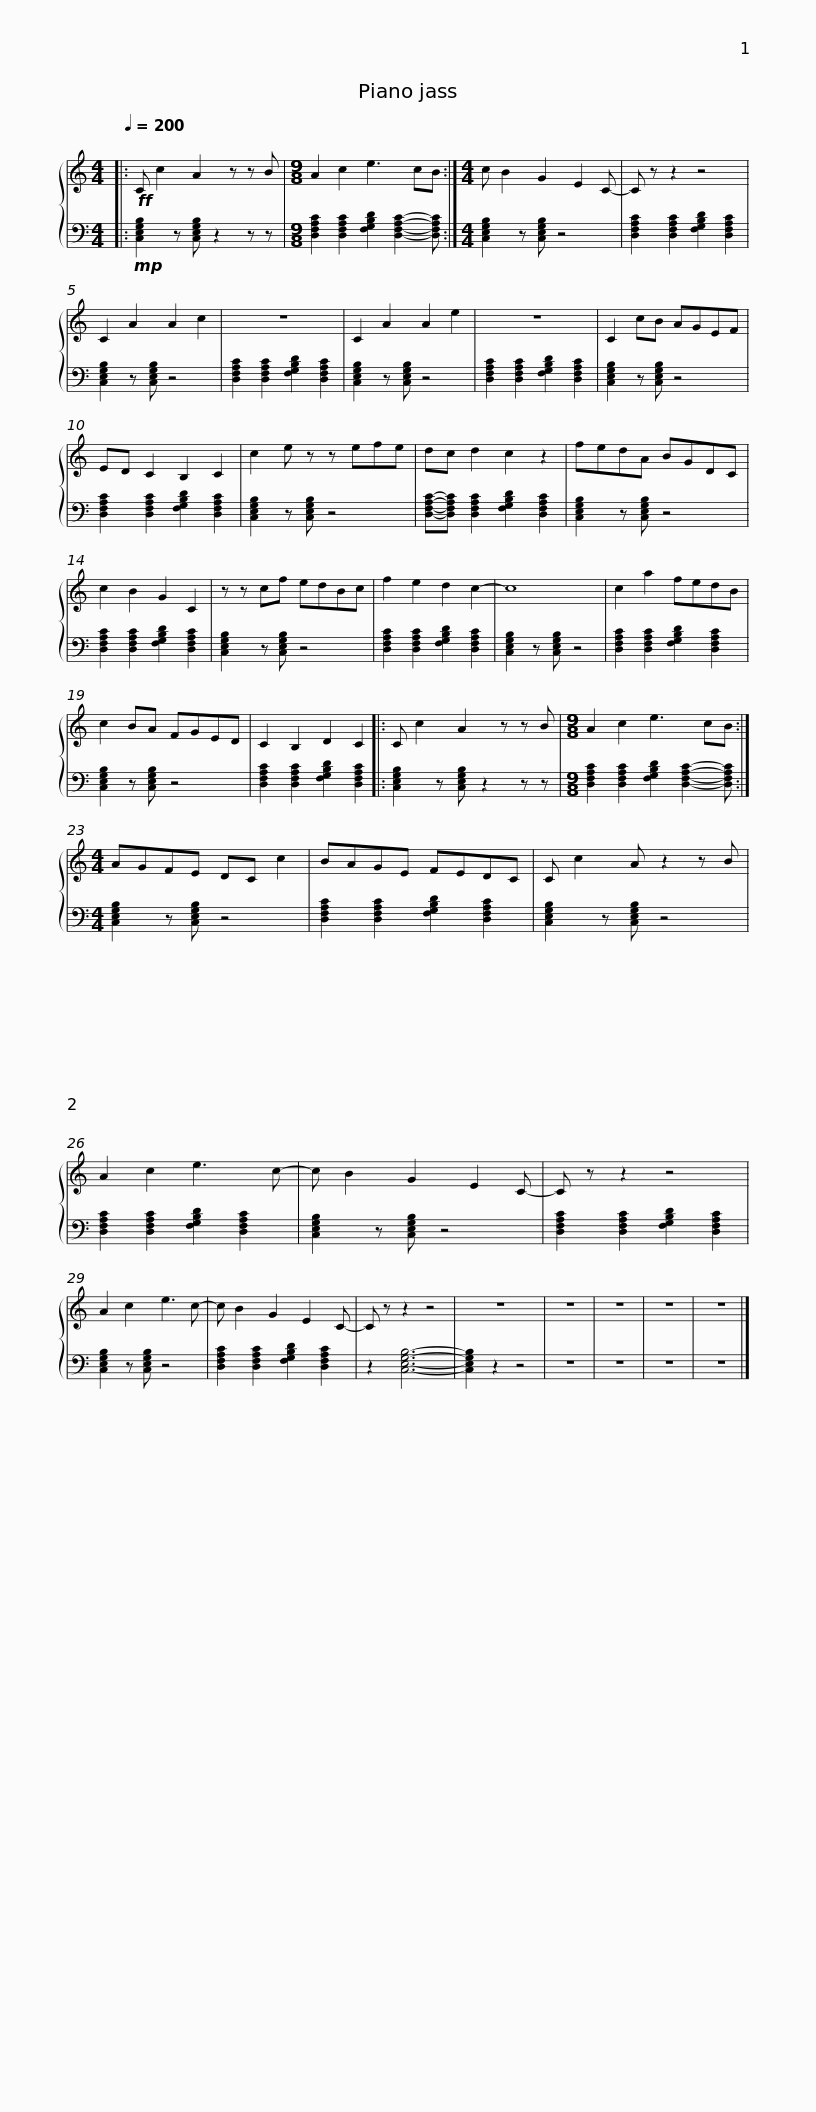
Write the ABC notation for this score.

X:1
%%score { 1 | 2 }
L:1/8
Q:1/4=200
M:4/4
I:linebreak $
K:C
V:1 treble
V:2 bass
V:1
|:!ff! C c2 A2 z z B |[M:9/8] A2 c2 e3 cB :|[M:4/4] c B2 G2 E2 C- | C z z2 z4 | C2 A2 A2 c2 | %5
 z8 |$ C2 A2 A2 e2 | z8 | C2 cB AGEF | ED C2 B,2 C2 | %10
 c2 e z z efe | dc d2 c2 z2 |$ fedA BGDC | c2 B2 G2 C2 | z z cf edBc | %15
 f2 e2 d2 c2- | c8 | c2 a2 fedB | c2 BA FGED |$ C2 B,2 D2 C2 |: %20
 C c2 A2 z z B |[M:9/8] A2 c2 e3 cB :|[M:4/4] AGFE DC c2 | BAGE FEDC |$ C c2 A z2 z B | %25
 A2 c2 e3 c- | c B2 G2 E2 C- | C z z2 z4 | A2 c2 e3 c- | c B2 G2 E2 C- |$ %30
 C z z2 z4 | z8 | z8 | z8 | z8 | %35
 z8 |] %36
V:2
|:!mp! [C,E,G,B,]2 z [C,E,G,B,] z2 z z |[M:9/8] [D,F,A,C]2 [D,F,A,C]2 [F,G,B,D]2 [D,F,A,C]2- [D,F,A,C] :|[M:4/4] [C,E,G,B,]2 z [C,E,G,B,] z4 | [D,F,A,C]2 [D,F,A,C]2 [F,G,B,D]2 [D,F,A,C]2 | [C,E,G,B,]2 z [C,E,G,B,] z4 | %5
 [D,F,A,C]2 [D,F,A,C]2 [F,G,B,D]2 [D,F,A,C]2 |$ [C,E,G,B,]2 z [C,E,G,B,] z4 | [D,F,A,C]2 [D,F,A,C]2 [F,G,B,D]2 [D,F,A,C]2 | [C,E,G,B,]2 z [C,E,G,B,] z4 | [D,F,A,C]2 [D,F,A,C]2 [F,G,B,D]2 [D,F,A,C]2 | %10
 [C,E,G,B,]2 z [C,E,G,B,] z4 | [D,F,A,C]-[D,F,A,C] [D,F,A,C]2 [F,G,B,D]2 [D,F,A,C]2 |$ [C,E,G,B,]2 z [C,E,G,B,] z4 | [D,F,A,C]2 [D,F,A,C]2 [F,G,B,D]2 [D,F,A,C]2 | [C,E,G,B,]2 z [C,E,G,B,] z4 | %15
 [D,F,A,C]2 [D,F,A,C]2 [F,G,B,D]2 [D,F,A,C]2 | [C,E,G,B,]2 z [C,E,G,B,] z4 | [D,F,A,C]2 [D,F,A,C]2 [F,G,B,D]2 [D,F,A,C]2 | [C,E,G,B,]2 z [C,E,G,B,] z4 |$ [D,F,A,C]2 [D,F,A,C]2 [F,G,B,D]2 [D,F,A,C]2 |: %20
 [C,E,G,B,]2 z [C,E,G,B,] z2 z z |[M:9/8] [D,F,A,C]2 [D,F,A,C]2 [F,G,B,D]2 [D,F,A,C]2- [D,F,A,C] :|[M:4/4] [C,E,G,B,]2 z [C,E,G,B,] z4 | [D,F,A,C]2 [D,F,A,C]2 [F,G,B,D]2 [D,F,A,C]2 |$ [C,E,G,B,]2 z [C,E,G,B,] z4 | %25
 [D,F,A,C]2 [D,F,A,C]2 [F,G,B,D]2 [D,F,A,C]2 | [C,E,G,B,]2 z [C,E,G,B,] z4 | [D,F,A,C]2 [D,F,A,C]2 [F,G,B,D]2 [D,F,A,C]2 | [C,E,G,B,]2 z [C,E,G,B,] z4 | [D,F,A,C]2 [D,F,A,C]2 [F,G,B,D]2 [D,F,A,C]2 |$ %30
 z2 [C,E,G,B,]6- | [C,E,G,B,]2 z2 z4 | z8 | z8 | z8 | %35
 z8 |] %36
